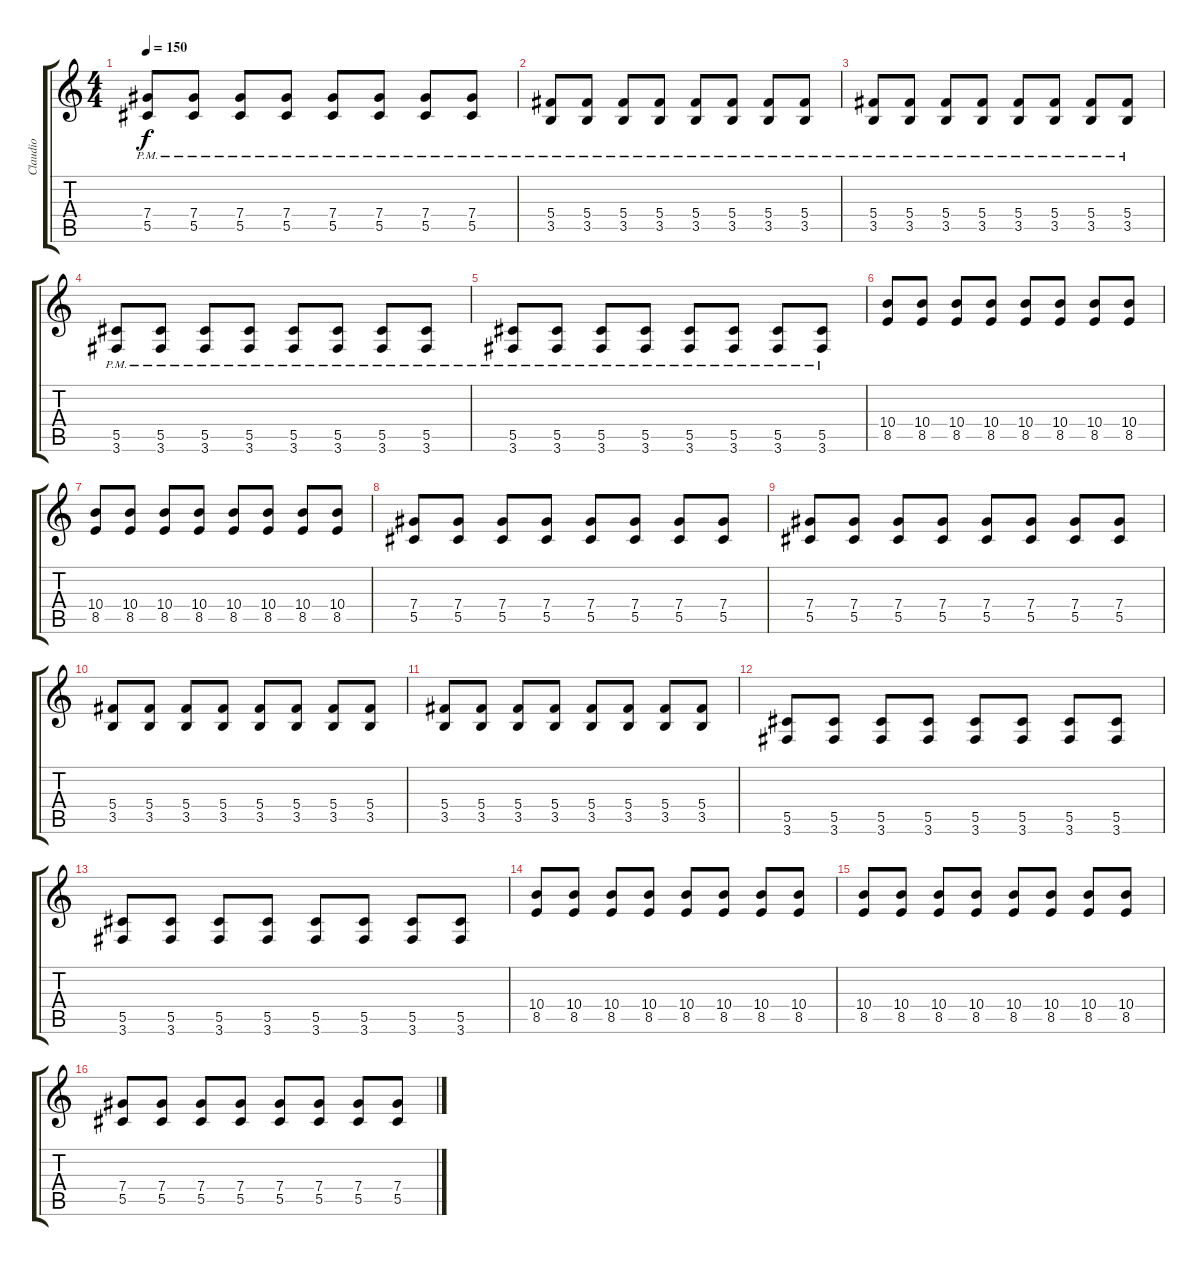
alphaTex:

\track ("Claudio" "Claudio") {instrument distortionguitar}
\staff {score tabs}
\tuning (Eb4 Bb3 Gb3 Db3 Ab2 Eb2) {hide}
\ts (4 4)
\tempo 150
\clef g2
\ks c
(7.4{pm} 5.5{pm}).8{dy f} (7.4{pm} 5.5{pm}).8 (7.4{pm} 5.5{pm}).8 (7.4{pm} 5.5{pm}).8 (7.4{pm} 5.5{pm}).8 (7.4{pm} 5.5{pm}).8 (7.4{pm} 5.5{pm}).8 (7.4{pm} 5.5{pm}).8 |
(5.4{pm} 3.5{pm}).8 (5.4{pm} 3.5{pm}).8 (5.4{pm} 3.5{pm}).8 (5.4{pm} 3.5{pm}).8 (5.4{pm} 3.5{pm}).8 (5.4{pm} 3.5{pm}).8 (5.4{pm} 3.5{pm}).8 (5.4{pm} 3.5{pm}).8 |
(5.4{pm} 3.5{pm}).8 (5.4{pm} 3.5{pm}).8 (5.4{pm} 3.5{pm}).8 (5.4{pm} 3.5{pm}).8 (5.4{pm} 3.5{pm}).8 (5.4{pm} 3.5{pm}).8 (5.4{pm} 3.5{pm}).8 (5.4{pm} 3.5{pm}).8 |
(5.5{pm} 3.6{pm}).8 (5.5{pm} 3.6{pm}).8 (5.5{pm} 3.6{pm}).8 (5.5{pm} 3.6{pm}).8 (5.5{pm} 3.6{pm}).8 (5.5{pm} 3.6{pm}).8 (5.5{pm} 3.6{pm}).8 (5.5{pm} 3.6{pm}).8 |
(5.5{pm} 3.6{pm}).8 (5.5{pm} 3.6{pm}).8 (5.5{pm} 3.6{pm}).8 (5.5{pm} 3.6{pm}).8 (5.5{pm} 3.6{pm}).8 (5.5{pm} 3.6{pm}).8 (5.5{pm} 3.6{pm}).8 (5.5{pm} 3.6{pm}).8 |
(10.4 8.5).8{volume 11 instrument overdrivenguitar} (10.4 8.5).8 (10.4 8.5).8 (10.4 8.5).8 (10.4 8.5).8 (10.4 8.5).8 (10.4 8.5).8 (10.4 8.5).8 |
(10.4 8.5).8 (10.4 8.5).8 (10.4 8.5).8 (10.4 8.5).8 (10.4 8.5).8 (10.4 8.5).8 (10.4 8.5).8 (10.4 8.5).8 |
(7.4 5.5).8 (7.4 5.5).8 (7.4 5.5).8 (7.4 5.5).8 (7.4 5.5).8 (7.4 5.5).8 (7.4 5.5).8 (7.4 5.5).8 |
(7.4 5.5).8 (7.4 5.5).8 (7.4 5.5).8 (7.4 5.5).8 (7.4 5.5).8 (7.4 5.5).8 (7.4 5.5).8 (7.4 5.5).8 |
(5.4 3.5).8 (5.4 3.5).8 (5.4 3.5).8 (5.4 3.5).8 (5.4 3.5).8 (5.4 3.5).8 (5.4 3.5).8 (5.4 3.5).8 |
(5.4 3.5).8 (5.4 3.5).8 (5.4 3.5).8 (5.4 3.5).8 (5.4 3.5).8 (5.4 3.5).8 (5.4 3.5).8 (5.4 3.5).8 |
(5.5 3.6).8 (5.5 3.6).8 (5.5 3.6).8 (5.5 3.6).8 (5.5 3.6).8 (5.5 3.6).8 (5.5 3.6).8 (5.5 3.6).8 |
(5.5 3.6).8 (5.5 3.6).8 (5.5 3.6).8 (5.5 3.6).8 (5.5 3.6).8 (5.5 3.6).8 (5.5 3.6).8 (5.5 3.6).8 |
(10.4 8.5).8 (10.4 8.5).8 (10.4 8.5).8 (10.4 8.5).8 (10.4 8.5).8 (10.4 8.5).8 (10.4 8.5).8 (10.4 8.5).8 |
(10.4 8.5).8 (10.4 8.5).8 (10.4 8.5).8 (10.4 8.5).8 (10.4 8.5).8 (10.4 8.5).8 (10.4 8.5).8 (10.4 8.5).8 |
(7.4 5.5).8 (7.4 5.5).8 (7.4 5.5).8 (7.4 5.5).8 (7.4 5.5).8 (7.4 5.5).8 (7.4 5.5).8 (7.4 5.5).8
